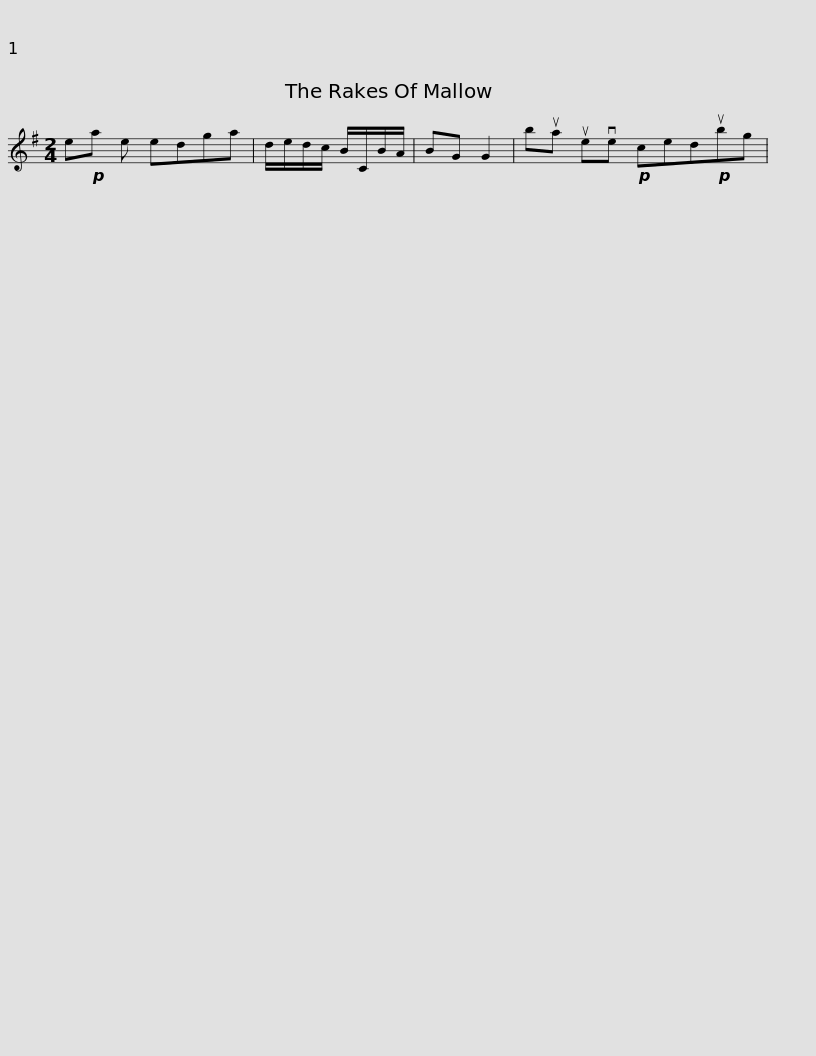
X:1
L:1/8
M:2/4
I:linebreak $
K:G
V:1 treble
V:1
 e!p!a e edga | d/e/d/c/ B/C/B/A/ | BG G2 | bua ueve!p! ced!p!ubg | %4
